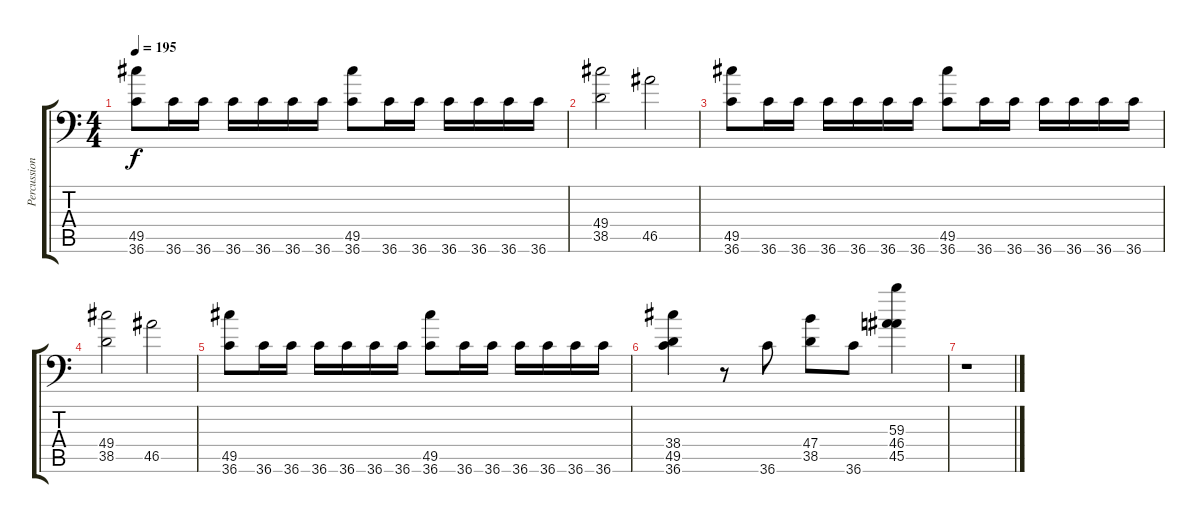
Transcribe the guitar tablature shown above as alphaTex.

\track ("Percussion" "Percussion") {instrument acousticgrandpiano}
\staff {score tabs}
\tuning (C-1 C-1 C-1 C-1 C-1 C-1) {hide}
\ts (4 4)
\tempo 195
\clef f4
\ks c
(49.5 36.6).8{dy f} 36.6.16 36.6.16 36.6.16 36.6.16 36.6.16 36.6.16 (49.5 36.6).8 36.6.16 36.6.16 36.6.16 36.6.16 36.6.16 36.6.16 |
(49.4 38.5).2 46.5.2 |
(49.5 36.6).8 36.6.16 36.6.16 36.6.16 36.6.16 36.6.16 36.6.16 (49.5 36.6).8 36.6.16 36.6.16 36.6.16 36.6.16 36.6.16 36.6.16 |
(49.4 38.5).2 46.5.2 |
(49.5 36.6).8 36.6.16 36.6.16 36.6.16 36.6.16 36.6.16 36.6.16 (49.5 36.6).8 36.6.16 36.6.16 36.6.16 36.6.16 36.6.16 36.6.16 |
(38.4 49.5 36.6).4 r.8 36.6.8 (47.4 38.5).8 36.6.8 (59.3 46.4 45.5).4 |
r.1
